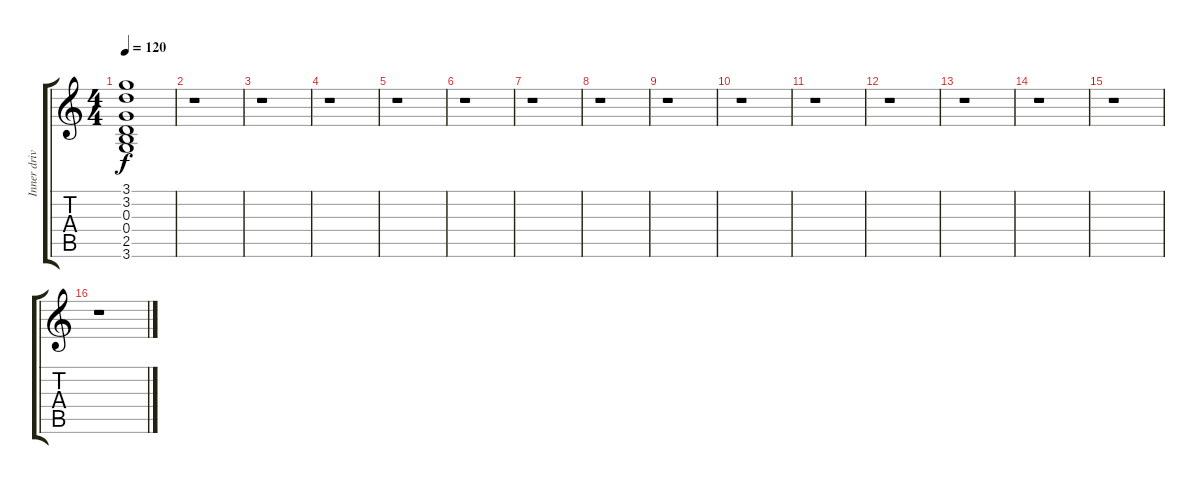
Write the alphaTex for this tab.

\track ("Inner drive" "Inner driv") {instrument overdrivenguitar}
\staff {score tabs}
\tuning (E4 B3 G3 D3 A2 E2) {hide}
\ts (4 4)
\tempo 120
\clef g2
\ks c
(3.1{t} 3.2{t} 0.3{t} 0.4{t} 2.5{t} 3.6{t}).1{dy f} |
r.1 |
r.1 |
r.1 |
r.1 |
r.1 |
r.1 |
r.1 |
r.1 |
r.1 |
r.1 |
r.1 |
r.1 |
r.1 |
r.1 |
r.1
